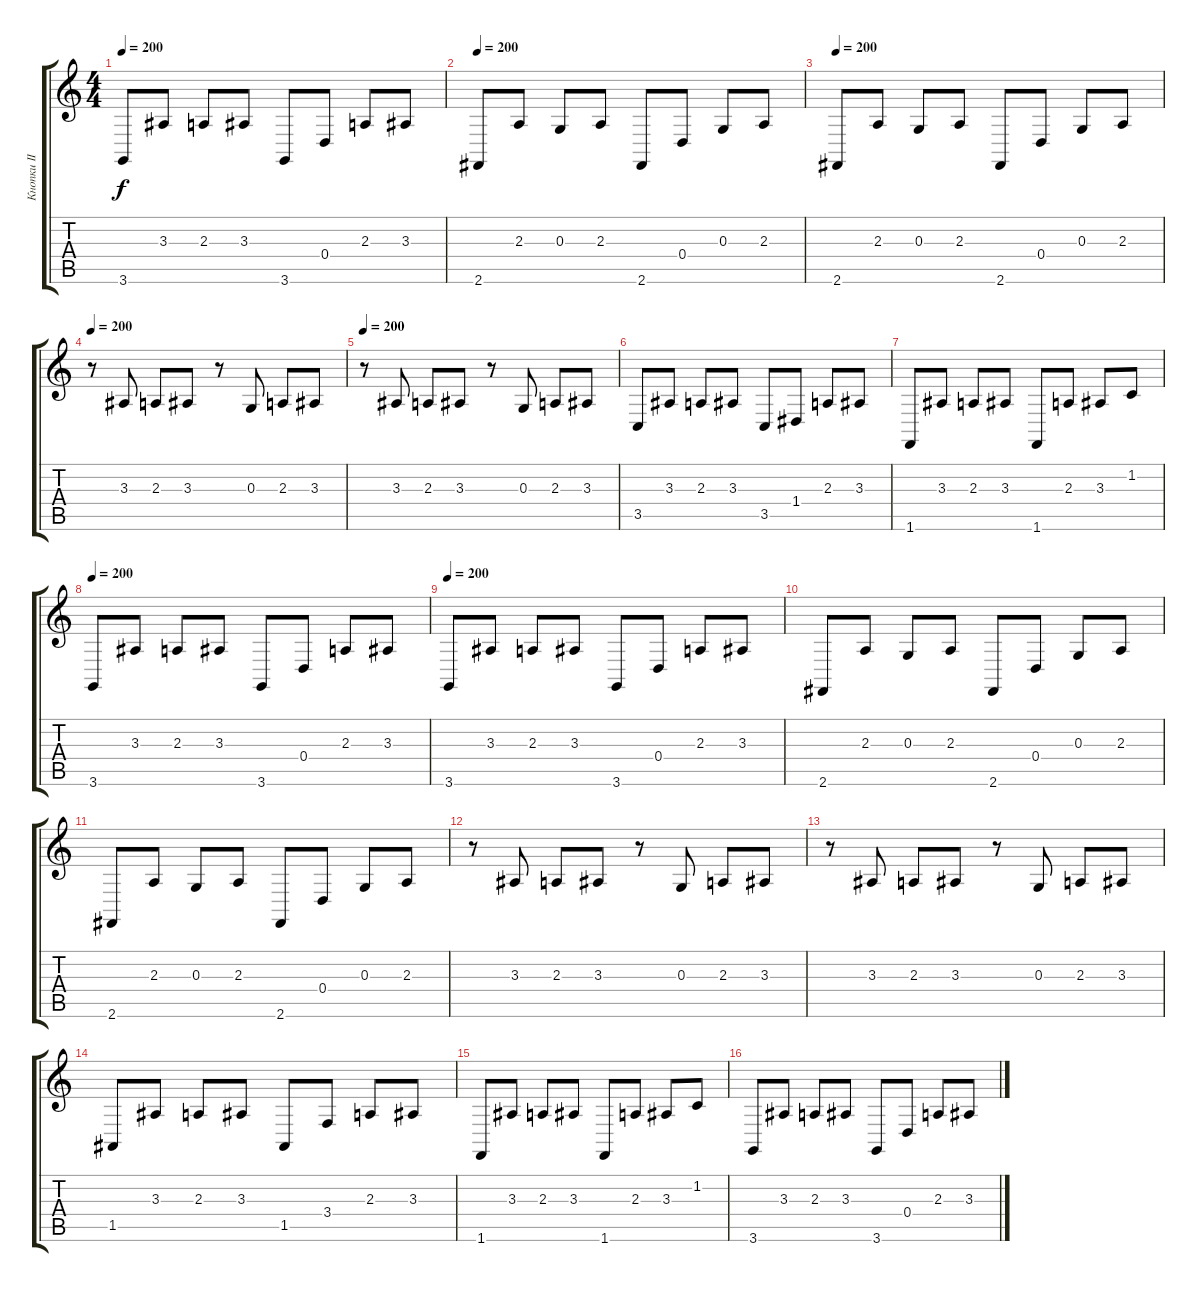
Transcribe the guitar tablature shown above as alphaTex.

\track ("Кнопки II" "Кнопки II") {instrument pizzicatostrings}
\staff {score tabs}
\tuning (E4 B3 G3 D3 A2 E2) {hide}
\ts (4 4)
\tempo 200
\clef g2
\ks c
3.6.8{dy f} 3.3.8 2.3.8 3.3.8 3.6.8 0.4.8 2.3.8 3.3.8 |
\tempo 200
2.6.8 2.3.8 0.3.8 2.3.8 2.6.8 0.4.8 0.3.8 2.3.8 |
\tempo 200
2.6.8 2.3.8 0.3.8 2.3.8 2.6.8 0.4.8 0.3.8 2.3.8 |
\tempo 200
r.8 3.3.8 2.3.8 3.3.8 r.8 0.3.8 2.3.8 3.3.8 |
\tempo 200
r.8 3.3.8 2.3.8 3.3.8 r.8 0.3.8 2.3.8 3.3.8 |
3.5.8 3.3.8 2.3.8 3.3.8 3.5.8 1.4.8 2.3.8 3.3.8 |
1.6.8 3.3.8 2.3.8 3.3.8 1.6.8 2.3.8 3.3.8 1.2.8 |
\tempo 200
3.6.8 3.3.8 2.3.8 3.3.8 3.6.8 0.4.8 2.3.8 3.3.8 |
\tempo 200
3.6.8 3.3.8 2.3.8 3.3.8 3.6.8 0.4.8 2.3.8 3.3.8 |
2.6.8 2.3.8 0.3.8 2.3.8 2.6.8 0.4.8 0.3.8 2.3.8 |
2.6.8 2.3.8 0.3.8 2.3.8 2.6.8 0.4.8 0.3.8 2.3.8 |
r.8 3.3.8 2.3.8 3.3.8 r.8 0.3.8 2.3.8 3.3.8 |
r.8 3.3.8 2.3.8 3.3.8 r.8 0.3.8 2.3.8 3.3.8 |
1.5.8 3.3.8 2.3.8 3.3.8 1.5.8 3.4.8 2.3.8 3.3.8 |
1.6.8 3.3.8 2.3.8 3.3.8 1.6.8 2.3.8 3.3.8 1.2.8 |
3.6.8 3.3.8 2.3.8 3.3.8 3.6.8 0.4.8 2.3.8 3.3.8
